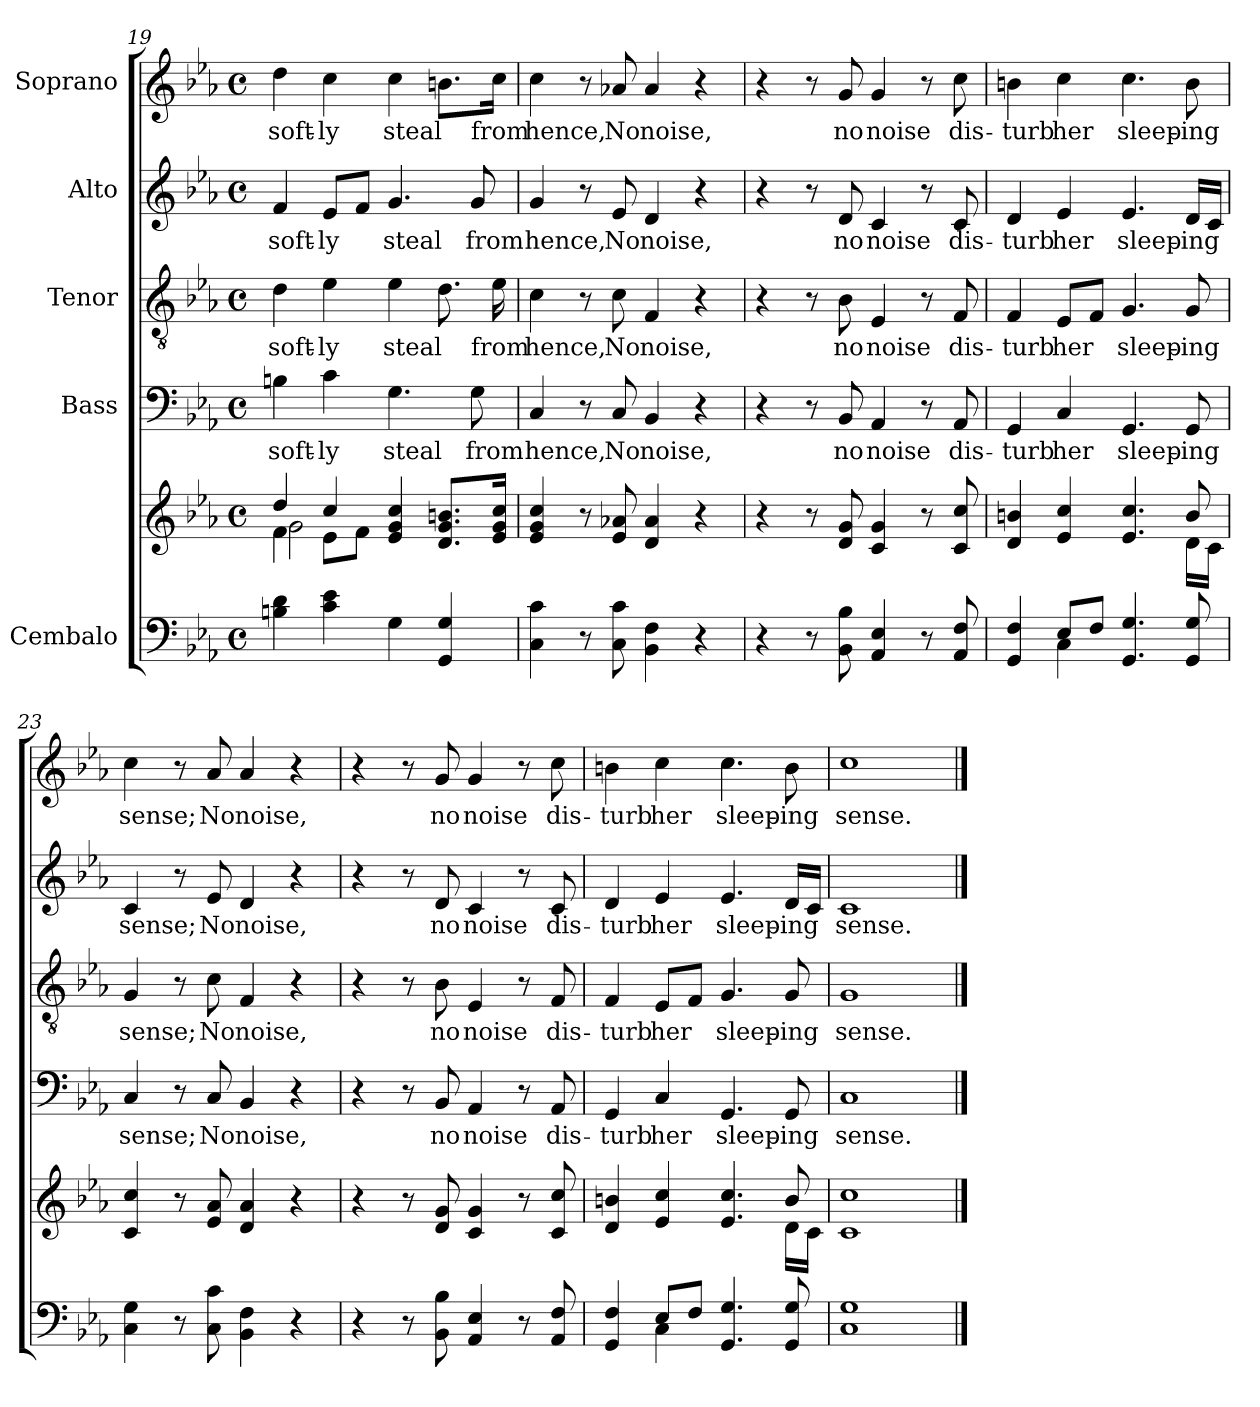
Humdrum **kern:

**kern	**kern	**kern	**text	**kern	**text	**kern	**text	**kern	**text
*part5	*part5	*part4	*part4	*part3	*part3	*part2	*part2	*part1	*part1
*staff6	*staff5	*staff4	*staff4	*staff3	*staff3	*staff2	*staff2	*staff1	*staff1
*I"Cembalo	*	*I"Bass	*	*I"Tenor	*	*I"Alto	*	*I"Soprano	*
!!LO:LB:g=z
*clefF4	*clefG2	*clefF4	*	*clefGv2	*	*clefG2	*	*clefG2	*
*k[b-e-a-]	*k[b-e-a-]	*k[b-e-a-]	*	*k[b-e-a-]	*	*k[b-e-a-]	*	*k[b-e-a-]	*
*M4/4	*M4/4	*M4/4	*	*M4/4	*	*M4/4	*	*M4/4	*
*met(c)	*met(c)	*met(c)	*	*met(c)	*	*met(c)	*	*met(c)	*
=19	=19	=19	=19	=19	=19	=19	=19	=19	=19
*	*^	*	*	*	*	*	*	*	*
*	*	*^	*	*	*	*	*	*	*	*
!	!	!	!	!	!LO:LY:b	!	!LO:LY:b	!	!LO:LY:b	!	!LO:LY:b
4Bn\ 4d\	4dd/	4f\	2g\	4Bn\	soft-	4d\	soft-	4f/	soft-	4dd\	soft-
!	!	!	!	!	!LO:LY:b	!	!LO:LY:b	!	!LO:LY:b	!	!LO:LY:b
4c\ 4e-\	4cc/	8e-\L	.	4c\	-ly	4e-\	-ly	8e-/L	-ly	4cc\	-ly
.	.	8f\J	.	.	.	.	.	8f/J	.	.	.
!	!	!	!	!	!LO:LY:b	!	!LO:LY:b	!	!LO:LY:b	!	!LO:LY:b
4G\	4e-/ 4g/ 4cc/	2ryy	2ryy	4.G\	steal	4e-\	steal	4.g/	steal	4cc\	steal
4GG/ 4G/	8.d/ 8.g/ 8.bn/L	.	.	.	.	8.d\	.	.	.	8.bn\L	.
!	!	!	!	!	!LO:LY:b	!	!	!	!LO:LY:b	!	!
.	.	.	.	8G\	from	.	.	8g/	from	.	.
!	!	!	!	!	!	!	!LO:LY:b	!	!	!	!LO:LY:b
.	16e-/ 16g/ 16cc/Jk	.	.	.	.	16e-\	from	.	.	16cc\Jk	from
*	*v	*v	*v	*	*	*	*	*	*	*	*
=20	=20	=20	=20	=20	=20	=20	=20	=20	=20
!	!	!	!LO:LY:b	!	!LO:LY:b	!	!LO:LY:b	!	!LO:LY:b
4C\ 4c\	4e-/ 4g/ 4cc/	4C/	hence,	4c\	hence,	4g/	hence,	4cc\	hence,
8r	8r	8r	.	8r	.	8r	.	8r	.
!	!	!	!LO:LY:b	!	!LO:LY:b	!	!LO:LY:b	!	!LO:LY:b
8C\ 8c\	8e-/ 8a-X/	8C/	No	8c\	No	8e-/	No	8a-X/	No
!	!	!	!LO:LY:b	!	!LO:LY:b	!	!LO:LY:b	!	!LO:LY:b
4BB-\ 4F\	4d/ 4a-/	4BB-/	noise,	4F/	noise,	4d/	noise,	4a-/	noise,
4r	4r	4r	.	4r	.	4r	.	4r	.
=21	=21	=21	=21	=21	=21	=21	=21	=21	=21
4r	4r	4r	.	4r	.	4r	.	4r	.
8r	8r	8r	.	8r	.	8r	.	8r	.
!	!	!	!LO:LY:b	!	!LO:LY:b	!	!LO:LY:b	!	!LO:LY:b
8BB-\ 8B-\	8d/ 8g/	8BB-/	no	8B-\	no	8d/	no	8g/	no
!	!	!	!LO:LY:b	!	!LO:LY:b	!	!LO:LY:b	!	!LO:LY:b
4AA-/ 4E-/	4c/ 4g/	4AA-/	noise	4E-/	noise	4c/	noise	4g/	noise
8r	8r	8r	.	8r	.	8r	.	8r	.
!	!	!	!LO:LY:b	!	!LO:LY:b	!	!LO:LY:b	!	!LO:LY:b
8AA-/ 8F/	8c/ 8cc/	8AA-/	dis-	8F/	dis-	8c/	dis-	8cc\	dis-
=22	=22	=22	=22	=22	=22	=22	=22	=22	=22
*^	*^	*	*	*	*	*	*	*	*
!	!	!	!	!	!LO:LY:b	!	!LO:LY:b	!	!LO:LY:b	!	!LO:LY:b
4GG/ 4F/	4ryy	4d/ 4bn/	2..ryy	4GG/	-turb	4F/	-turb	4d/	-turb	4bn\	-turb
!	!	!	!	!	!LO:LY:b	!	!LO:LY:b	!	!LO:LY:b	!	!LO:LY:b
8E-/L	4C\	4e-/ 4cc/	.	4C/	her	8E-/L	her	4e-/	her	4cc\	her
8F/J	.	.	.	.	.	8F/J	.	.	.	.	.
!	!	!	!	!	!LO:LY:b	!	!LO:LY:b	!	!LO:LY:b	!	!LO:LY:b
4.GG/ 4.G/	2ryy	4.e-/ 4.cc/	.	4.GG/	sleep-	4.G/	sleep-	4.e-/	sleep-	4.cc\	sleep-
!	!	!	!	!	!LO:LY:b	!	!LO:LY:b	!	!LO:LY:b	!	!LO:LY:b
8GG/ 8G/	.	8b/	16d\LL	8GG/	-ing	8G/	-ing	16d/LL	-ing	8b\	-ing
.	.	.	16c\JJ	.	.	.	.	16c/JJ	.	.	.
*v	*v	*	*	*	*	*	*	*	*	*	*
=23	=23	=23	=23	=23	=23	=23	=23	=23	=23	=23
!	!	!	!	!LO:LY:b	!	!LO:LY:b	!	!LO:LY:b	!	!LO:LY:b
*	*v	*v	*	*	*	*	*	*	*	*
4C\ 4G\	4c/ 4cc/	4C/	sense;	4G/	sense;	4c/	sense;	4cc\	sense;
8r	8r	8r	.	8r	.	8r	.	8r	.
!	!	!	!LO:LY:b	!	!LO:LY:b	!	!LO:LY:b	!	!LO:LY:b
8C\ 8c\	8e-/ 8a-/	8C/	No	8c\	No	8e-/	No	8a-/	No
!	!	!	!LO:LY:b	!	!LO:LY:b	!	!LO:LY:b	!	!LO:LY:b
4BB-\ 4F\	4d/ 4a-/	4BB-/	noise,	4F/	noise,	4d/	noise,	4a-/	noise,
4r	4r	4r	.	4r	.	4r	.	4r	.
!!LO:PB:g=z
=24	=24	=24	=24	=24	=24	=24	=24	=24	=24
4r	4r	4r	.	4r	.	4r	.	4r	.
8r	8r	8r	.	8r	.	8r	.	8r	.
!	!	!	!LO:LY:b	!	!LO:LY:b	!	!LO:LY:b	!	!LO:LY:b
8BB-\ 8B-\	8d/ 8g/	8BB-/	no	8B-\	no	8d/	no	8g/	no
!	!	!	!LO:LY:b	!	!LO:LY:b	!	!LO:LY:b	!	!LO:LY:b
4AA-/ 4E-/	4c/ 4g/	4AA-/	noise	4E-/	noise	4c/	noise	4g/	noise
8r	8r	8r	.	8r	.	8r	.	8r	.
!	!	!	!LO:LY:b	!	!LO:LY:b	!	!LO:LY:b	!	!LO:LY:b
8AA-/ 8F/	8c/ 8cc/	8AA-/	dis-	8F/	dis-	8c/	dis-	8cc\	dis-
=25	=25	=25	=25	=25	=25	=25	=25	=25	=25
*^	*^	*	*	*	*	*	*	*	*
!	!	!	!	!	!LO:LY:b	!	!LO:LY:b	!	!LO:LY:b	!	!LO:LY:b
4GG/ 4F/	4ryy	4d/ 4bn/	2..ryy	4GG/	-turb	4F/	-turb	4d/	-turb	4bn\	-turb
!	!	!	!	!	!LO:LY:b	!	!LO:LY:b	!	!LO:LY:b	!	!LO:LY:b
8E-/L	4C\	4e-/ 4cc/	.	4C/	her	8E-/L	her	4e-/	her	4cc\	her
8F/J	.	.	.	.	.	8F/J	.	.	.	.	.
!	!	!	!	!	!LO:LY:b	!	!LO:LY:b	!	!LO:LY:b	!	!LO:LY:b
4.GG/ 4.G/	2ryy	4.e-/ 4.cc/	.	4.GG/	sleep-	4.G/	sleep-	4.e-/	sleep-	4.cc\	sleep-
!	!	!	!	!	!LO:LY:b	!	!LO:LY:b	!	!LO:LY:b	!	!LO:LY:b
8GG/ 8G/	.	8b/	16d\LL	8GG/	-ing	8G/	-ing	16d/LL	-ing	8b\	-ing
.	.	.	16c\JJ	.	.	.	.	16c/JJ	.	.	.
*v	*v	*	*	*	*	*	*	*	*	*	*
=26	=26	=26	=26	=26	=26	=26	=26	=26	=26	=26
!	!	!	!	!LO:LY:b	!	!LO:LY:b	!	!LO:LY:b	!	!LO:LY:b
*	*v	*v	*	*	*	*	*	*	*	*
1C 1G	1c 1cc	1C	sense.	1G	sense.	1c	sense.	1cc	sense.
==	==	==	==	==	==	==	==	==	==
*-	*-	*-	*-	*-	*-	*-	*-	*-	*-
